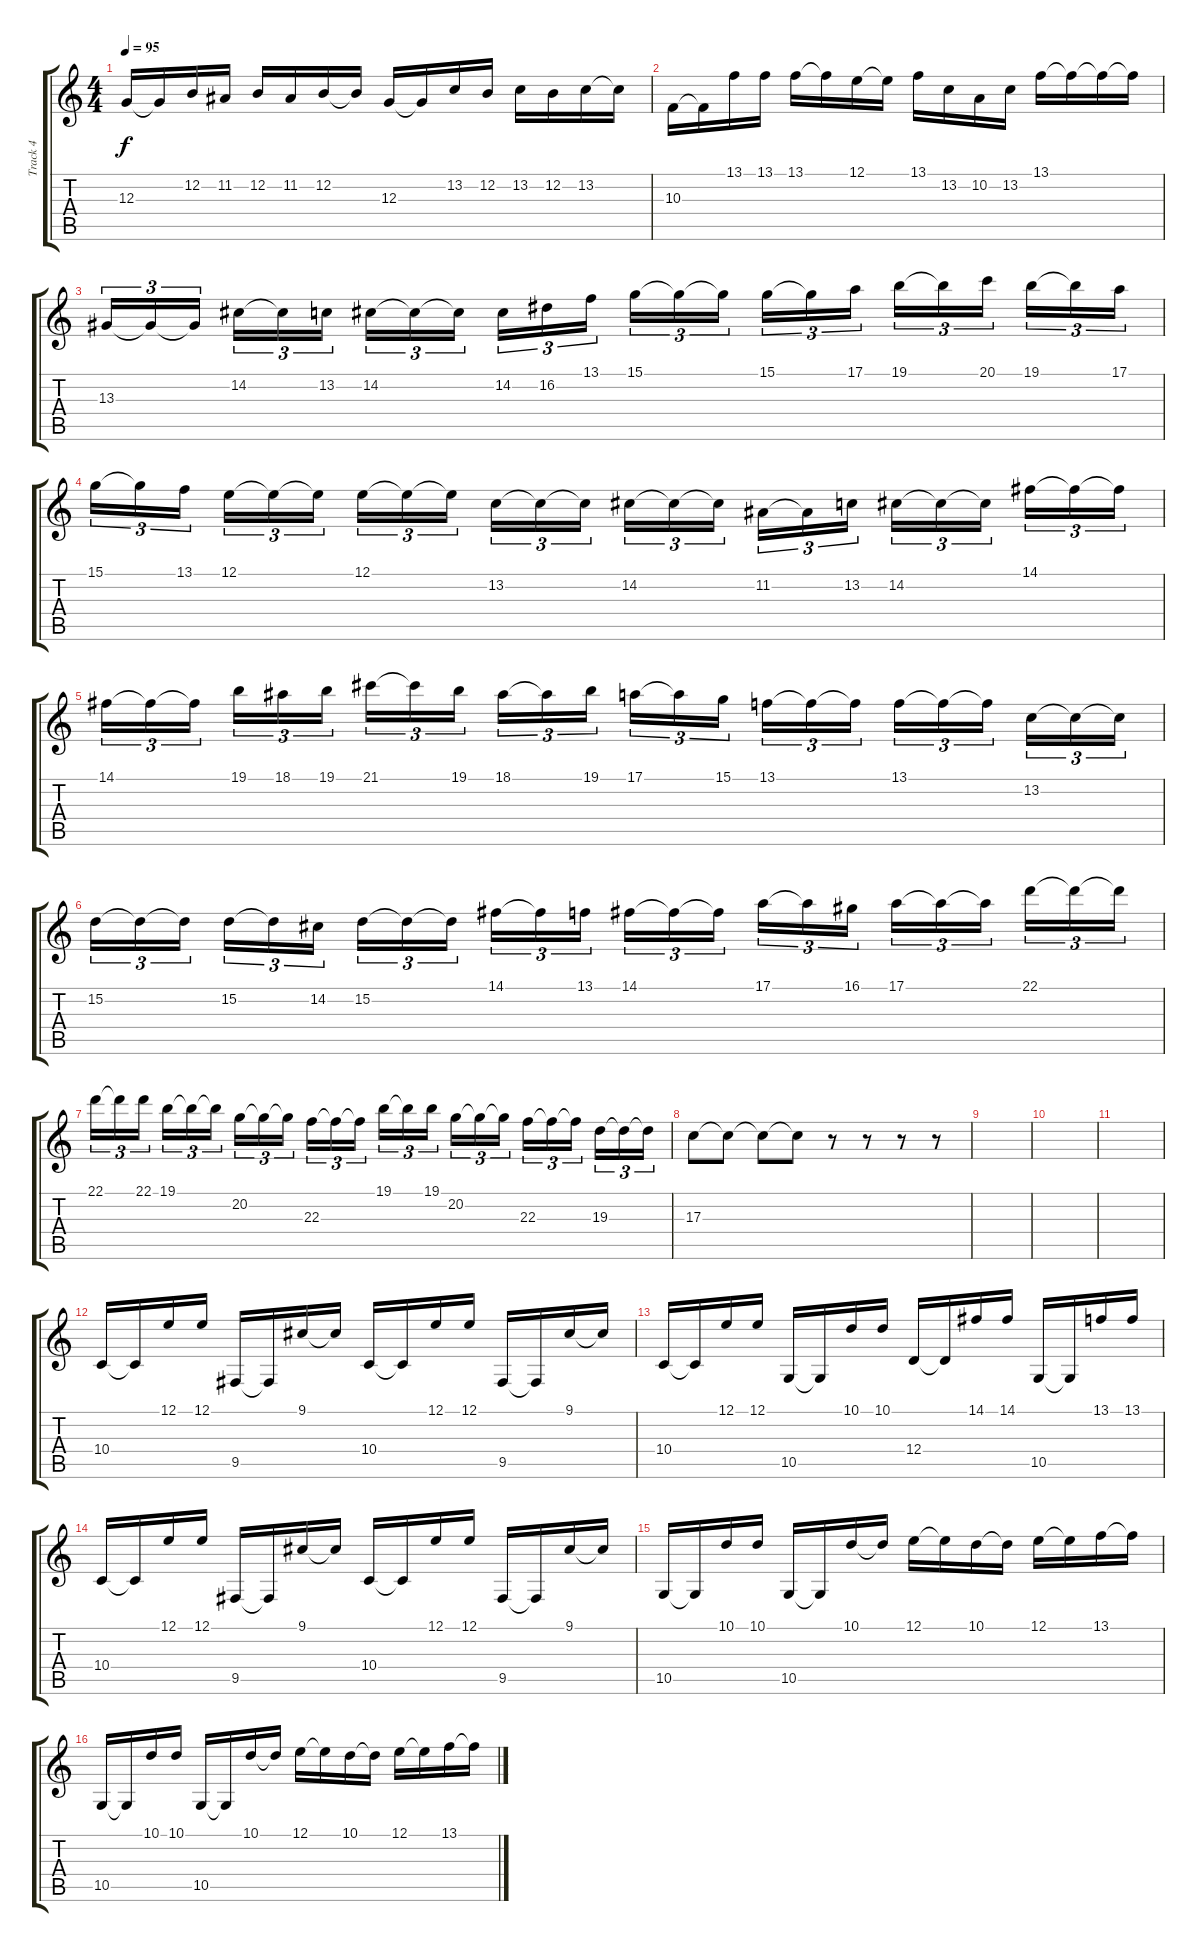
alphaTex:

\track ("Track 4" "Track 4") {instrument vibraphone}
\staff {score tabs}
\tuning (E4 B3 G3 D3 A2 E2) {hide}
\ts (4 4)
\tempo 95
\clef g2
\ks c
12.3.16{dy f} 12.3{t}.16 12.2.16 11.2.16 12.2.16 11.2.16 12.2.16 12.2{t}.16 12.3.16 12.3{t}.16 13.2.16 12.2.16 13.2.16 12.2.16 13.2.16 13.2{t}.16 |
10.3.16 10.3{t}.16 13.1.16 13.1.16 13.1.16 13.1{t}.16 12.1.16 12.1{t}.16 13.1.16 13.2.16 10.2.16 13.2.16 13.1.16 13.1{t}.16 13.1{t}.16 13.1{t}.16 |
13.3.16{tu (3 2)} 13.3{t}.16{tu (3 2)} 13.3{t}.16{tu (3 2) beam splitsecondary} 14.2.16{tu (3 2)} 14.2{t}.16{tu (3 2)} 13.2.16{tu (3 2)} 14.2.16{tu (3 2)} 14.2{t}.16{tu (3 2)} 14.2{t}.16{tu (3 2) beam splitsecondary} 14.2.16{tu (3 2)} 16.2.16{tu (3 2)} 13.1.16{tu (3 2)} 15.1.16{tu (3 2)} 15.1{t}.16{tu (3 2)} 15.1{t}.16{tu (3 2) beam splitsecondary} 15.1.16{tu (3 2)} 15.1{t}.16{tu (3 2)} 17.1.16{tu (3 2)} 19.1.16{tu (3 2)} 19.1{t}.16{tu (3 2)} 20.1.16{tu (3 2) beam splitsecondary} 19.1.16{tu (3 2)} 19.1{t}.16{tu (3 2)} 17.1.16{tu (3 2)} |
15.1.16{tu (3 2)} 15.1{t}.16{tu (3 2)} 13.1.16{tu (3 2) beam splitsecondary} 12.1.16{tu (3 2)} 12.1{t}.16{tu (3 2)} 12.1{t}.16{tu (3 2)} 12.1.16{tu (3 2)} 12.1{t}.16{tu (3 2)} 12.1{t}.16{tu (3 2) beam splitsecondary} 13.2.16{tu (3 2)} 13.2{t}.16{tu (3 2)} 13.2{t}.16{tu (3 2)} 14.2.16{tu (3 2)} 14.2{t}.16{tu (3 2)} 14.2{t}.16{tu (3 2) beam splitsecondary} 11.2.16{tu (3 2)} 11.2{t}.16{tu (3 2)} 13.2.16{tu (3 2)} 14.2.16{tu (3 2)} 14.2{t}.16{tu (3 2)} 14.2{t}.16{tu (3 2) beam splitsecondary} 14.1.16{tu (3 2)} 14.1{t}.16{tu (3 2)} 14.1{t}.16{tu (3 2)} |
14.1.16{tu (3 2)} 14.1{t}.16{tu (3 2)} 14.1{t}.16{tu (3 2) beam splitsecondary} 19.1.16{tu (3 2)} 18.1.16{tu (3 2)} 19.1.16{tu (3 2)} 21.1.16{tu (3 2)} 21.1{t}.16{tu (3 2)} 19.1.16{tu (3 2) beam splitsecondary} 18.1.16{tu (3 2)} 18.1{t}.16{tu (3 2)} 19.1.16{tu (3 2)} 17.1.16{tu (3 2)} 17.1{t}.16{tu (3 2)} 15.1.16{tu (3 2) beam splitsecondary} 13.1.16{tu (3 2)} 13.1{t}.16{tu (3 2)} 13.1{t}.16{tu (3 2)} 13.1.16{tu (3 2)} 13.1{t}.16{tu (3 2)} 13.1{t}.16{tu (3 2) beam splitsecondary} 13.2.16{tu (3 2)} 13.2{t}.16{tu (3 2)} 13.2{t}.16{tu (3 2)} |
15.2.16{tu (3 2)} 15.2{t}.16{tu (3 2)} 15.2{t}.16{tu (3 2) beam splitsecondary} 15.2.16{tu (3 2)} 15.2{t}.16{tu (3 2)} 14.2.16{tu (3 2)} 15.2.16{tu (3 2)} 15.2{t}.16{tu (3 2)} 15.2{t}.16{tu (3 2) beam splitsecondary} 14.1.16{tu (3 2)} 14.1{t}.16{tu (3 2)} 13.1.16{tu (3 2)} 14.1.16{tu (3 2)} 14.1{t}.16{tu (3 2)} 14.1{t}.16{tu (3 2) beam splitsecondary} 17.1.16{tu (3 2)} 17.1{t}.16{tu (3 2)} 16.1.16{tu (3 2)} 17.1.16{tu (3 2)} 17.1{t}.16{tu (3 2)} 17.1{t}.16{tu (3 2) beam splitsecondary} 22.1.16{tu (3 2)} 22.1{t}.16{tu (3 2)} 22.1{t}.16{tu (3 2)} |
22.1.16{tu (3 2)} 22.1{t}.16{tu (3 2)} 22.1.16{tu (3 2) beam splitsecondary} 19.1.16{tu (3 2)} 19.1{t}.16{tu (3 2)} 19.1{t}.16{tu (3 2)} 20.2.16{tu (3 2)} 20.2{t}.16{tu (3 2)} 20.2{t}.16{tu (3 2) beam splitsecondary} 22.3.16{tu (3 2)} 22.3{t}.16{tu (3 2)} 22.3{t}.16{tu (3 2)} 19.1.16{tu (3 2)} 19.1{t}.16{tu (3 2)} 19.1.16{tu (3 2) beam splitsecondary} 20.2.16{tu (3 2)} 20.2{t}.16{tu (3 2)} 20.2{t}.16{tu (3 2)} 22.3.16{tu (3 2)} 22.3{t}.16{tu (3 2)} 22.3{t}.16{tu (3 2) beam splitsecondary} 19.3.16{tu (3 2)} 19.3{t}.16{tu (3 2)} 19.3{t}.16{tu (3 2)} |
17.3.8 17.3{t}.8 17.3{t}.8 17.3{t}.8 r.8 r.8 r.8 r.8 |
|
|
|
10.4.16 10.4{t}.16 12.1.16 12.1.16 9.5.16 9.5{t}.16 9.1.16 9.1{t}.16 10.4.16 10.4{t}.16 12.1.16 12.1.16 9.5.16 9.5{t}.16 9.1.16 9.1{t}.16 |
10.4.16 10.4{t}.16 12.1.16 12.1.16 10.5.16 10.5{t}.16 10.1.16 10.1.16 12.4.16 12.4{t}.16 14.1.16 14.1.16 10.5.16 10.5{t}.16 13.1.16 13.1.16 |
10.4.16 10.4{t}.16 12.1.16 12.1.16 9.5.16 9.5{t}.16 9.1.16 9.1{t}.16 10.4.16 10.4{t}.16 12.1.16 12.1.16 9.5.16 9.5{t}.16 9.1.16 9.1{t}.16 |
10.5.16 10.5{t}.16 10.1.16 10.1.16 10.5.16 10.5{t}.16 10.1.16 10.1{t}.16 12.1.16 12.1{t}.16 10.1.16 10.1{t}.16 12.1.16 12.1{t}.16 13.1.16 13.1{t}.16 |
10.5.16 10.5{t}.16 10.1.16 10.1.16 10.5.16 10.5{t}.16 10.1.16 10.1{t}.16 12.1.16 12.1{t}.16 10.1.16 10.1{t}.16 12.1.16 12.1{t}.16 13.1.16 13.1{t}.16
